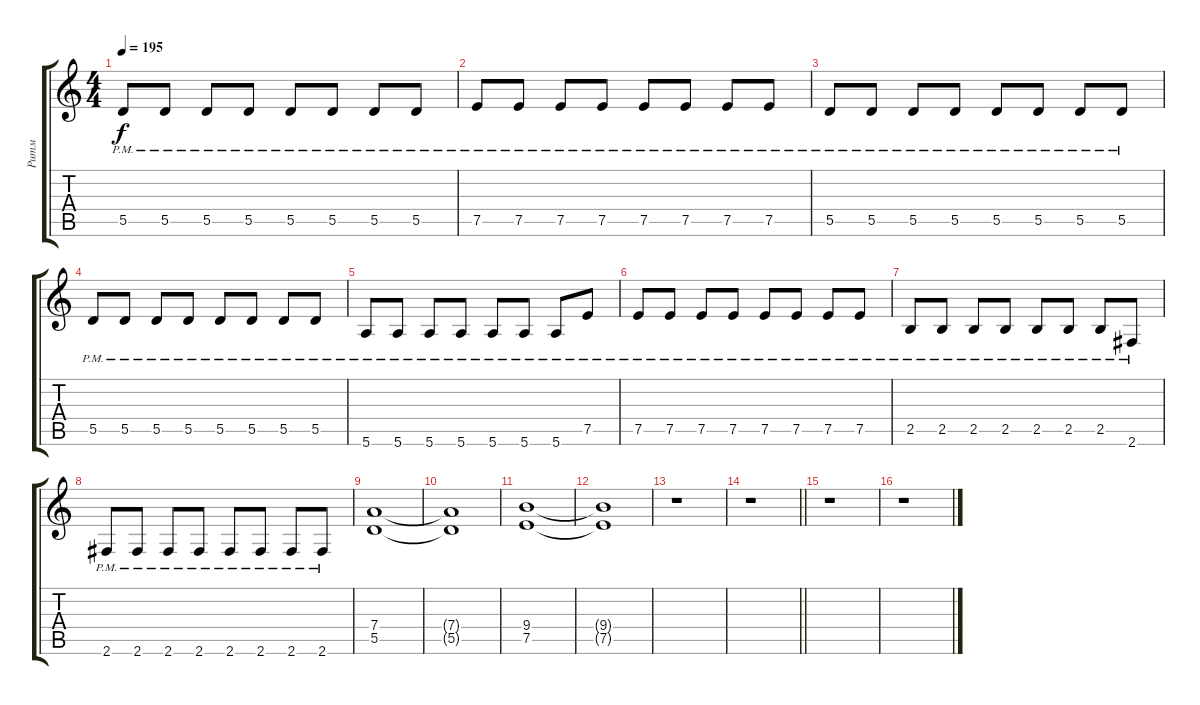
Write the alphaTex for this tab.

\track ("Ритм" "Ритм") {instrument overdrivenguitar}
\staff {score tabs}
\tuning (E4 B3 G3 D3 A2 E2) {hide}
\ts (4 4)
\tempo 195
\clef g2
\ks c
5.5{pm}.8{dy f} 5.5{pm}.8 5.5{pm}.8 5.5{pm}.8 5.5{pm}.8 5.5{pm}.8 5.5{pm}.8 5.5{pm}.8 |
7.5{pm}.8 7.5{pm}.8 7.5{pm}.8 7.5{pm}.8 7.5{pm}.8 7.5{pm}.8 7.5{pm}.8 7.5{pm}.8 |
5.5{pm}.8 5.5{pm}.8 5.5{pm}.8 5.5{pm}.8 5.5{pm}.8 5.5{pm}.8 5.5{pm}.8 5.5{pm}.8 |
5.5{pm}.8 5.5{pm}.8 5.5{pm}.8 5.5{pm}.8 5.5{pm}.8 5.5{pm}.8 5.5{pm}.8 5.5{pm}.8 |
5.6{pm}.8 5.6{pm}.8 5.6{pm}.8 5.6{pm}.8 5.6{pm}.8 5.6{pm}.8 5.6{pm}.8 7.5{pm}.8 |
7.5{pm}.8 7.5{pm}.8 7.5{pm}.8 7.5{pm}.8 7.5{pm}.8 7.5{pm}.8 7.5{pm}.8 7.5{pm}.8 |
2.5{pm}.8 2.5{pm}.8 2.5{pm}.8 2.5{pm}.8 2.5{pm}.8 2.5{pm}.8 2.5{pm}.8 2.6{pm}.8 |
2.6{pm}.8 2.6{pm}.8 2.6{pm}.8 2.6{pm}.8 2.6{pm}.8 2.6{pm}.8 2.6{pm}.8 2.6{pm}.8 |
(7.4 5.5).1 |
(7.4{t} 5.5{t}).1 |
(9.4 7.5).1 |
(9.4{t} 7.5{t}).1 |
r.1 |
\barLineRight lightlight
r.1 |
r.1 |
r.1
